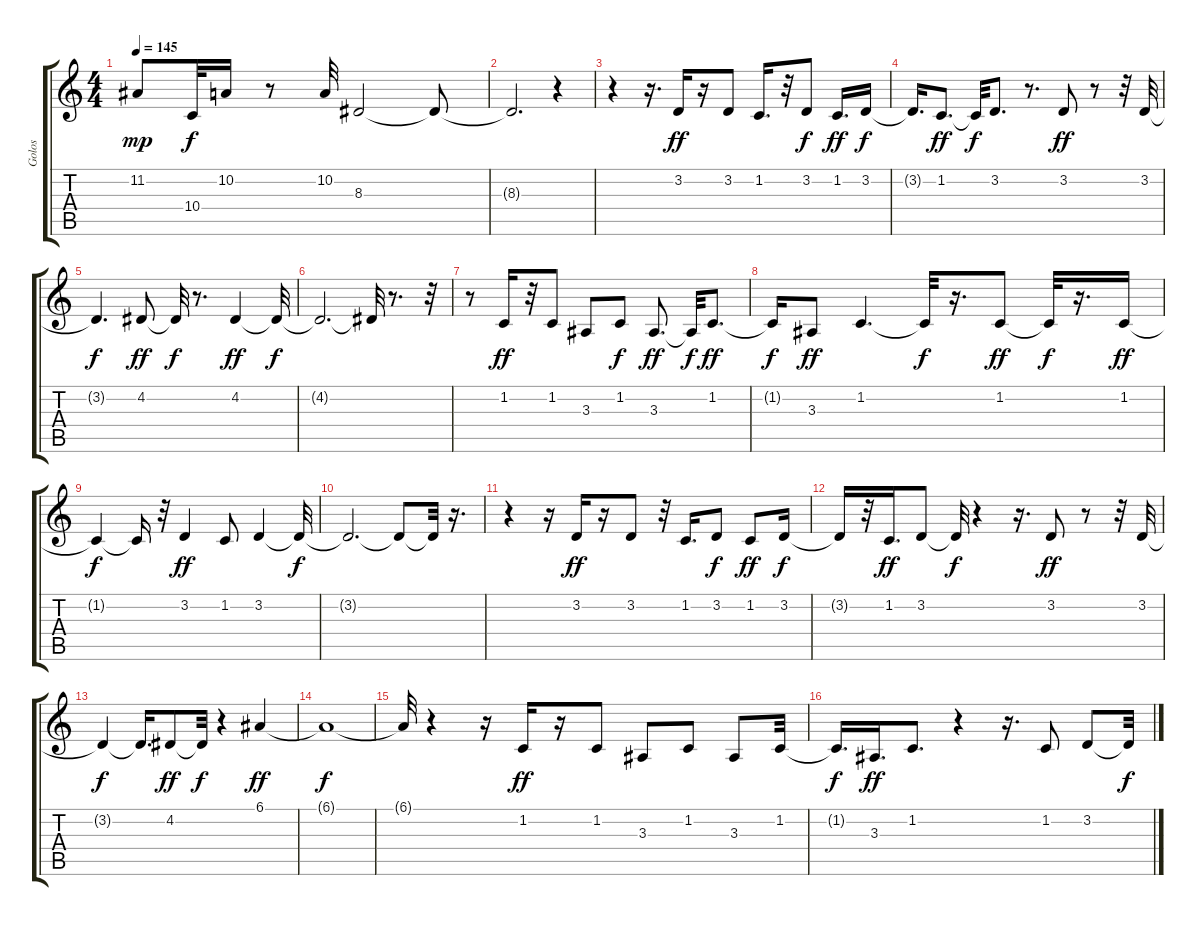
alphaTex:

\track ("Golos" "Golos") {instrument voiceoohs}
\staff {score tabs}
\tuning (E4 B3 G3 D3 A2 E2) {hide}
\ts (4 4)
\tempo 145
\clef g2
\ks c
11.2.8{dy mp} 10.4.32{dy f} 10.2.16 r.8 10.2.32 8.3.2 8.3{t}.8 |
8.3{t}.2{d} r.4 |
r.4 r.16{d} 3.2.16{dy ff instrument clarinet} r.16 3.2.8 1.2.16{d} r.32 3.2.8{dy f} 1.2.16{d dy ff} 3.2.16{dy f} |
3.2{t}.16{d} 1.2.8{d dy ff} 1.2{t}.32{dy f} 3.2.8{d} r.8{d} 3.2.8{dy ff} r.8 r.32 3.2.32 |
3.2{t}.4{d dy f} 4.2.8{dy ff} 4.2{t}.32{dy f} r.8{d} 4.2.4{dy ff} 4.2{t}.32{dy f} |
4.2{t}.2{d} 4.2{t}.32 r.8{d} r.32 |
r.8 1.2.16{dy ff} r.32 1.2.8 3.3.8 1.2.8{dy f} 3.3.8{d dy ff} 3.3{t}.32{dy f} 1.2.8{d dy ff} |
1.2{t}.16{dy f} 3.3.8{dy ff} 1.2.4{d} 1.2{t}.32{dy f} r.16{d} 1.2.8{dy ff} 1.2{t}.32{dy f} r.16{d} 1.2.16{dy ff} |
1.2{t}.4{dy f} 1.2{t}.16 r.32 3.2.4{dy ff} 1.2.8 3.2.4 3.2{t}.32{dy f} |
3.2{t}.2{d} 3.2{t}.8 3.2{t}.32 r.16{d} |
r.4 r.16 3.2.16{dy ff} r.16 3.2.8 r.32 1.2.16{d} 3.2.8{dy f} 1.2.8{dy ff} 3.2.16{dy f} |
3.2{t}.16 r.32 1.2.16{d dy ff} 3.2.8 3.2{t}.32{dy f} r.4 r.16{d} 3.2.8{dy ff} r.8 r.32 3.2.32 |
3.2{t}.4{dy f} 3.2{t}.16{d} 4.2.8{dy ff} 4.2{t}.32{dy f} r.4 6.1.4{dy ff} |
6.1{t}.1{dy f} |
6.1{t}.32 r.4 r.16 1.2.16{dy ff} r.16 1.2.8 3.3.8 1.2.8 3.3.8 1.2.32 |
1.2{t}.16{d dy f} 3.3.16{d dy ff} 1.2.8{d} r.4 r.16{d} 1.2.8 3.2.8 3.2{t}.32{dy f}
